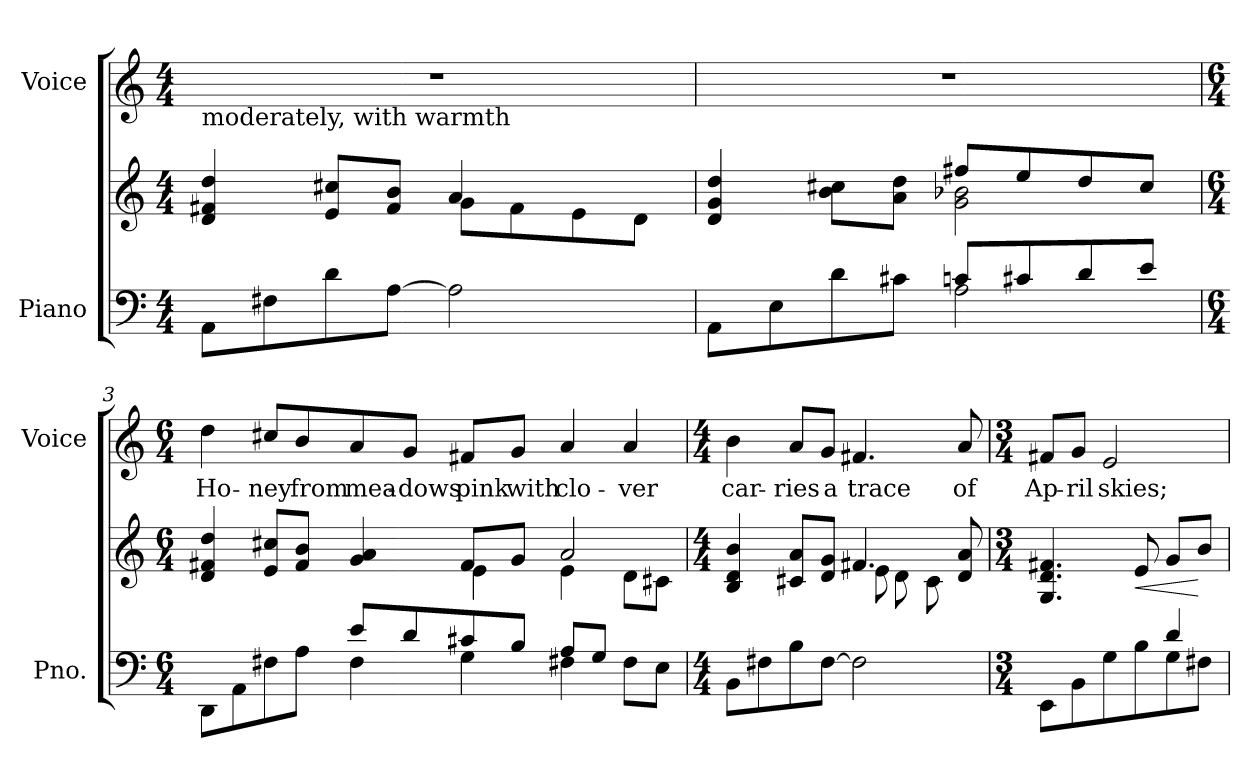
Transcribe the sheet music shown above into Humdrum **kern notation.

**kern	**kern	**dynam	**kern	**text
*part2	*part2	*part2	*part1	*part1
*staff3	*staff2	*staff2/3	*staff1	*staff1
*I"Piano	*	*	*I"Voice	*
*I'Pno.	*	*	*I'Voice	*
!!LO:PB:g=z
*clefF4	*clefG2	*	*clefG2	*
*k[]	*k[]	*	*k[]	*
*C:	*C:	*	*C:	*
*M4/4	*M4/4	*	*M4/4	*
*MM100	*MM100	*	*MM100	*
=1	=1	=1	=1	=1
*	*^	*	*	*
!	!	!	!	!LO:TX:b:t=moderately, with warmth	!
8AAi\L	4di/ 4f#Xi 4ddi	2ryy	.	1r	.
8F#Xi\	.	.	.	.	.
8di\	8ei/ 8cc#XiL	.	.	.	.
[>8Ai\J	8f#i/ 8biJ	.	.	.	.
2Ai\]	4ai/	8gi\L	.	.	.
.	.	8f#i\	.	.	.
.	4ryy	8ei\	.	.	.
.	.	8di\J	.	.	.
=2	=2	=2	=2	=2	=2
*^	*	*	*	*	*
8AAi\L	2ryy	4di/ 4gi 4ddi	2ryy	.	1r	.
8Ei\	.	.	.	.	.	.
8di\	.	8bi\ 8cc#XiL	.	.	.	.
8c#Xi\J	.	8ai\ 8ddiJ	.	.	.	.
8cni/L	2Ai\	8ff#Xi/L	2gi\ 2b-Xi	.	.	.
8c#Xi/	.	8eei/	.	.	.	.
8di/	.	8ddi/	.	.	.	.
8ei/J	.	8cc#i/J	.	.	.	.
!!LO:LB:g=z
=3	=3	=3	=3	=3	=3	=3
*M6/4	*	*M6/4	*	*	*M6/4	*
!	!	!	!	!	!	!LO:LY:b:color=#000000
8DDi\L	2ryy	4di/ 4f#Xi 4ddi	2.ryy	.	4ddi\	Ho-
8AAi\	.	.	.	.	.	.
!	!	!	!	!	!	!LO:LY:b:color=#000000
8F#Xi\	.	8ei/ 8cc#XiL	.	.	8cc#Xi/L	-ney
!	!	!	!	!	!	!LO:LY:b:color=#000000
8Ai\J	.	8f#i/ 8biJ	.	.	8bi/	from
!	!	!	!	!	!	!LO:LY:b:color=#000000
8ei/L	4F#i\	4gi/ 4ai	.	.	8ai/	mea-
!	!	!	!	!	!	!LO:LY:b:color=#000000
8di/	.	.	.	.	8gi/J	-dows
!	!	!	!	!	!	!LO:LY:b:color=#000000
8c#Xi/	4Gi\	8f#i/L	4ei\	.	8f#Xi/L	pink
!	!	!	!	!	!	!LO:LY:b:color=#000000
8Bi/J	.	8gi/J	.	.	8gi/J	with
!	!	!	!	!	!	!LO:LY:b:color=#000000
8Ai/L	4F#Xi\	2ai/	4ei\	.	4ai/	clo-
8Gi/J	.	.	.	.	.	.
!	!	!	!	!	!	!LO:LY:b:color=#000000
8F#i\L	4ryy	.	8di\L	.	4ai/	-ver
8Ei\J	.	.	8c#Xi\J	.	.	.
=4	=4	=4	=4	=4	=4	=4
*M4/4	*	*M4/4	*	*	*M4/4	*
!	!	!	!	!	!	!LO:LY:b:color=#000000
2..ryy	8BBi\L	4Bi/ 4di 4bi	2ryy	.	4bi\	car-
.	8F#Xi\	.	.	.	.	.
!	!	!	!	!	!	!LO:LY:b:color=#000000
.	8Bi\	8c#Xi/ 8aiL	.	.	8ai/L	-ries
!	!	!	!	!	!	!LO:LY:b:color=#000000
.	[>8F#i\J	8di/ 8giJ	.	.	8gi/J	a
!	!	!	!	!	!	!LO:LY:b:color=#000000
.	2F#i\]	4.f#Xi/	8ei\L	.	4.f#Xi/	trace
.	.	.	8di\	.	.	.
.	.	.	8c#i\	.	.	.
!	!	!	!	!	!	!LO:LY:b:color=#000000
8Bi/J	.	8di/ 8ai	8ryy	.	8ai/	of
*	*	*v	*v	*	*	*
!!LO:LB:g=z
=5	=5	=5	=5	=5	=5
*M3/4	*	*M3/4	*	*M3/4	*
*	*	*^	*	*	*
!	!	!	!	!	!	!LO:LY:b:color=#000000
*	*	*v	*v	*	*	*
8EEi\L	2ryy	4.Gi/ 4.di 4.f#Xi	.	8f#Xi/L	Ap-
!	!	!	!	!	!LO:LY:b:color=#000000
8BBi\	.	.	.	8gi/J	-ril
!	!	!	!	!	!LO:LY:b:color=#000000
8Gi\	.	.	.	2ei/	skies;
!	!	!	!LO:HP:b	!	!
8Bi\	.	8ei/	<	.	.
8Gi\	4di/	8gi/L	.	.	.
8F#Xi\J	.	8bi/J	[	.	.
*v	*v	*	*	*	*
=	=	=	=	=
*-	*-	*-	*-	*-
